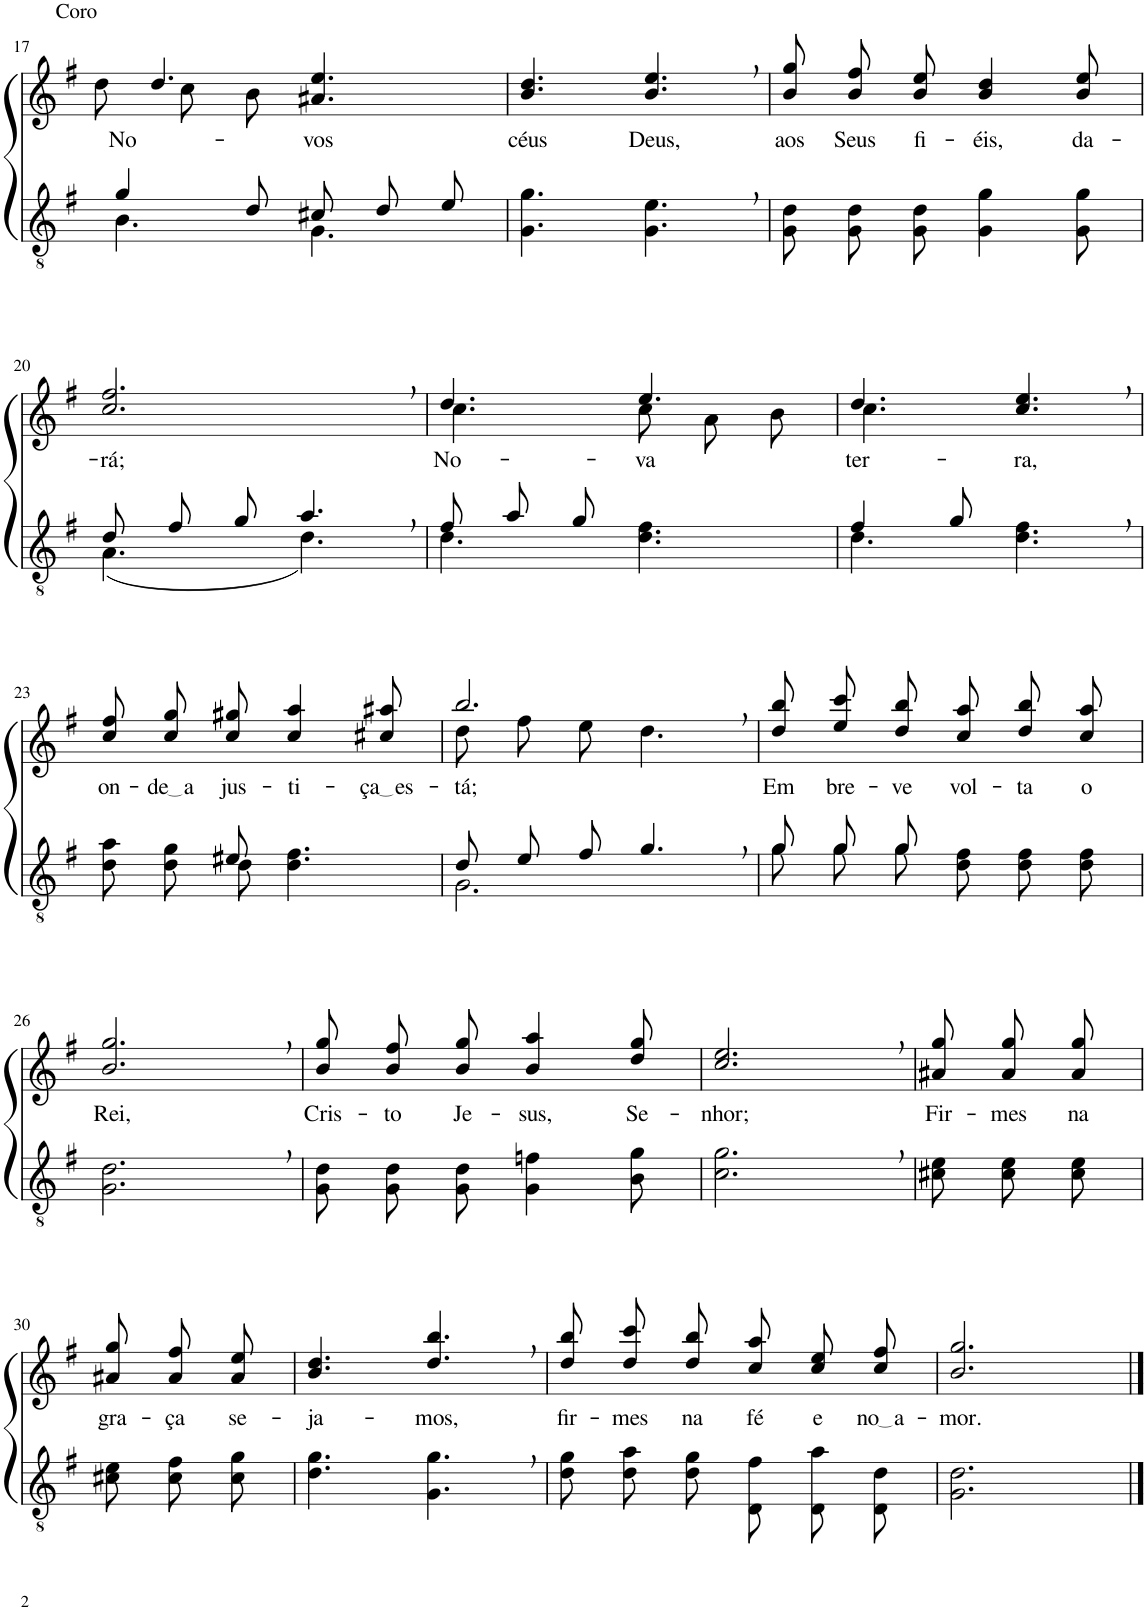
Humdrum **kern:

**kern	**kern	**text
*part2	*part1	*part1
*staff2	*staff1	*staff1
*I"Parte III e IV	*I"Parte I e II	*
!!LO:PB:g=z
*clefGv2	*clefG2	*
*Trd5c9	*Trd5c9	*
*k[f#]	*k[f#]	*
*M6/8	*M6/8	*
=17	=17	=17
*^	*	*
!	!	!LO:TX:a:t=Coro	!
!	!	!	!LO:LY:b
*	*	*^	*
4g/	4.B\	4.dd/	8dd\L	No-
.	.	.	8cc\	.
8d/	.	.	8b\J	.
!	!	!	!	!LO:LY:b
8c#X/L	4.G\	4.a#X/ 4.ee/	4.ryy	-vos
8d/	.	.	.	.
8e/J	.	.	.	.
*v	*v	*	*	*
*	*v	*v	*
=18	=18	=18
!	!	!LO:LY:b
4.G\ 4.g\	4.b/ 4.dd/	céus
!	!	!LO:LY:b
4.G\, 4.e\,	4.b/, 4.ee/,	Deus,
=19	=19	=19
!	!	!LO:LY:b
8G\ 8d\L	8b\ 8gg\L	aos
!	!	!LO:LY:b
8G\ 8d\	8b\ 8ff#\	Seus
!	!	!LO:LY:b
8G\ 8d\J	8b\ 8ee\J	fi-
!	!	!LO:LY:b
4G\ 4g\	4b/ 4dd/	-éis,
!	!	!LO:LY:b
8G\ 8g\	8b/ 8ee/	da-
!!LO:LB:g=z
=20	=20	=20
*^	*	*
!	!	!	!LO:LY:b
8d/L	(4.A\	2.cc/, 2.ff#/,	-rá;
8f#/	.	.	.
8g/J	.	.	.
4.a,/	4.d\)	.	.
=21	=21	=21	=21
!	!	!	!LO:LY:b
*	*	*^	*
8f#/L	4.d\	4.dd/	4.cc\	No-
8a/	.	.	.	.
8g/J	.	.	.	.
!	!	!	!	!LO:LY:b
4.ryy	4.d\ 4.f#\	4.ee/	8cc\L	-va
.	.	.	8a\	.
.	.	.	8b\J	.
=22	=22	=22	=22	=22
!	!	!	!	!LO:LY:b
4f#/	4.d\	4.dd/	4.cc\	ter-
8g/	.	.	.	.
!	!	!	!	!LO:LY:b
4.ryy	4.d\ 4.f#\	4.cc/, 4.ee/,	4.ryy	-ra,
!!LO:LB:g=z
=23	=23	=23	=23	=23
!	!	!	!	!LO:LY:b
*	*	*v	*v	*
8d\ 8a\L	4ryy	8cc\ 8ff#\L	on-
!	!	!	!LO:LY:b
8d\ 8g\	.	8cc\ 8gg\	de a
!	!	!	!LO:LY:b
8d\J	8e#X/	8cc\ 8gg#X\J	jus-
!	!	!	!LO:LY:b
4.d\ 4.f#\	4.ryy	4cc/ 4aa/	-ti-
!	!	!	!LO:LY:b
.	.	8cc#X/ 8aa#X/	ça es
=24	=24	=24	=24
!	!	!	!LO:LY:b
*	*	*^	*
8d/L	2.G\	2.bb,/	8dd\L	-tá;
8e/	.	.	8ff#\	.
8f#/J	.	.	8ee\J	.
4.g,/	.	.	4.dd\	.
=25	=25	=25	=25	=25
!	!	!	!	!LO:LY:b
*	*	*v	*v	*
8g/L	8g\L	8dd\ 8bb\L	Em
!	!	!	!LO:LY:b
8g/	8g\	8ee\ 8ccc\	bre-
!	!	!	!LO:LY:b
8g/J	8g\J	8dd\ 8bb\J	-ve
!	!	!	!LO:LY:b
4.ryy	8d\ 8f#\L	8cc\ 8aa\L	vol-
!	!	!	!LO:LY:b
.	8d\ 8f#\	8dd\ 8bb\	-ta
!	!	!	!LO:LY:b
.	8d\ 8f#\J	8cc\ 8aa\J	o
!!LO:LB:g=z
=26	=26	=26	=26
!	!	!	!LO:LY:b
*v	*v	*	*
2.G\, 2.d\,	2.b/, 2.gg/,	Rei,
=27	=27	=27
!	!	!LO:LY:b
8G\ 8d\L	8b\ 8gg\L	Cris-
!	!	!LO:LY:b
8G\ 8d\	8b\ 8ff#\	-to
!	!	!LO:LY:b
8G\ 8d\J	8b\ 8gg\J	Je-
!	!	!LO:LY:b
4G\ 4fn\	4b/ 4aa/	-sus,
!	!	!LO:LY:b
8B\ 8g\	8dd/ 8gg/	Se-
=28	=28	=28
!	!	!LO:LY:b
2.c\, 2.g\,	2.cc/, 2.ee/,	-nhor;
=29	=29	=29
!	!	!LO:LY:b
8c#X\ 8e\L	8a#X\ 8gg\L	Fir-
!	!	!LO:LY:b
8c#\ 8e\	8a#\ 8gg\	-mes
!	!	!LO:LY:b
8c#\ 8e\J	8a#\ 8gg\J	na
!!LO:LB:g=z
=30	=30	=30
!	!	!LO:LY:b
8c#X\ 8e\L	8a#X\ 8gg\L	gra-
!	!	!LO:LY:b
8c#\ 8f#\	8a#\ 8ff#\	-ça
!	!	!LO:LY:b
8c#\ 8g\J	8a#\ 8ee\J	se-
=31	=31	=31
!	!	!LO:LY:b
4.d\ 4.g\	4.b/ 4.dd/	-ja-
!	!	!LO:LY:b
4.G\, 4.g\,	4.dd/, 4.bb/,	-mos,
=32	=32	=32
!	!	!LO:LY:b
8d\ 8g\L	8dd\ 8bb\L	fir-
!	!	!LO:LY:b
8d\ 8a\	8dd\ 8ccc\	-mes
!	!	!LO:LY:b
8d\ 8g\J	8dd\ 8bb\J	na
!	!	!LO:LY:b
8D/ 8f#/L	8cc\ 8aa\L	fé
!	!	!LO:LY:b
8D/ 8a/	8cc\ 8ee\	e
!	!	!LO:LY:b
8D/ 8d/J	8cc\ 8ff#\J	no a
=33	=33	=33
!	!	!LO:LY:b
2.G\ 2.d\	2.b/ 2.gg/	-mor.
==	==	==
*-	*-	*-
